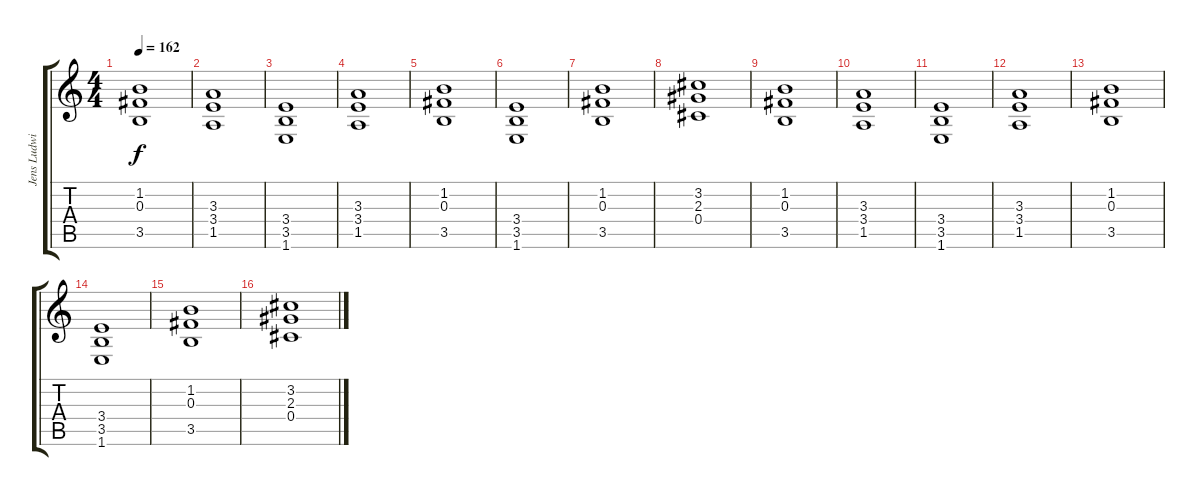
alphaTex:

\track ("Jens Ludwig" "Jens Ludwi") {instrument distortionguitar}
\staff {score tabs}
\tuning (Eb4 Bb3 Gb3 Db3 Ab2 Eb2) {hide}
\ts (4 4)
\tempo 162
\clef g2
\ks c
(1.2 0.3 3.5).1{dy f} |
(3.3 3.4 1.5).1 |
(3.4 3.5 1.6).1 |
(3.3 3.4 1.5).1 |
(1.2 0.3 3.5).1 |
(3.4 3.5 1.6).1 |
(1.2 0.3 3.5).1 |
(3.2 2.3 0.4).1 |
(1.2 0.3 3.5).1 |
(3.3 3.4 1.5).1 |
(3.4 3.5 1.6).1 |
(3.3 3.4 1.5).1 |
(1.2 0.3 3.5).1 |
(3.4 3.5 1.6).1 |
(1.2 0.3 3.5).1 |
(3.2 2.3 0.4).1
